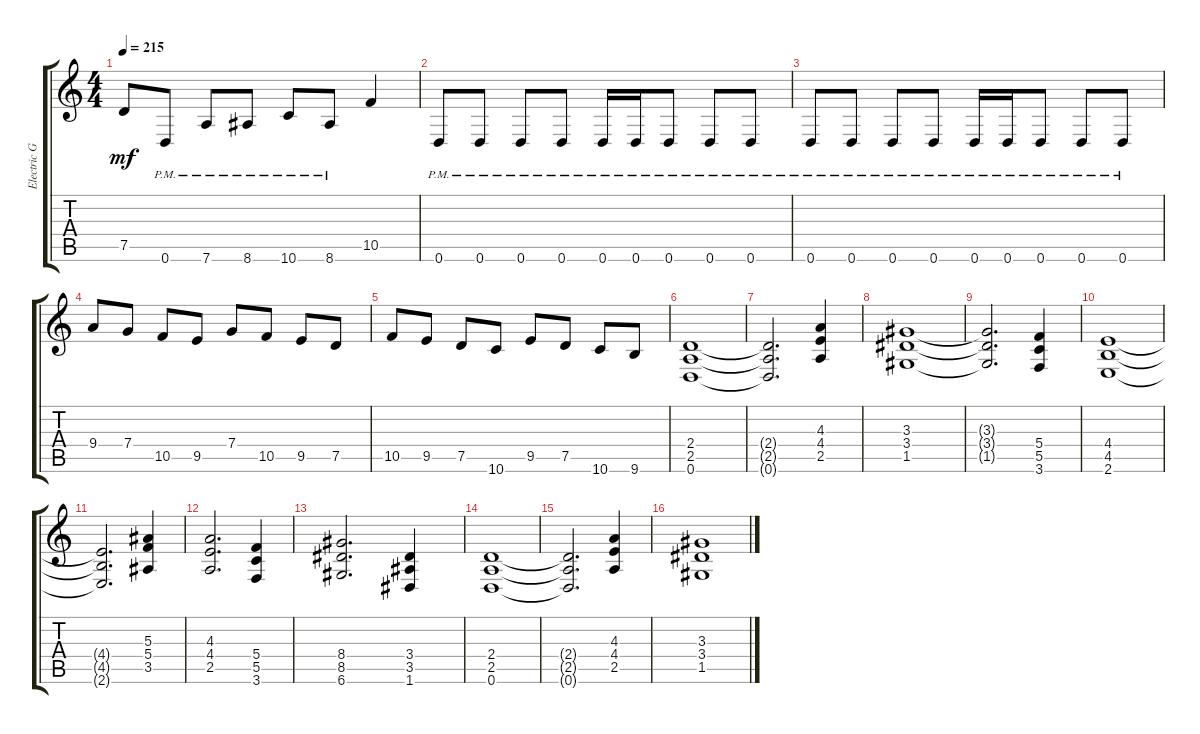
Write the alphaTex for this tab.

\track ("Electric Guitar" "Electric G") {instrument distortionguitar}
\staff {score tabs}
\tuning (D4 A3 F3 C3 G2 D2) {hide}
\ts (4 4)
\tempo 215
\clef g2
\ks c
7.5.8{dy mf} 0.6{pm}.8 7.6{pm}.8 8.6{pm}.8 10.6{pm}.8 8.6{pm}.8 10.5.4 |
0.6{pm}.8 0.6{pm}.8 0.6{pm}.8 0.6{pm}.8 0.6{pm}.16 0.6{pm}.16 0.6{pm}.8 0.6{pm}.8 0.6{pm}.8 |
0.6{pm}.8 0.6{pm}.8 0.6{pm}.8 0.6{pm}.8 0.6{pm}.16 0.6{pm}.16 0.6{pm}.8 0.6{pm}.8 0.6{pm}.8 |
9.4.8 7.4.8 10.5.8 9.5.8 7.4.8 10.5.8 9.5.8 7.5.8 |
10.5.8 9.5.8 7.5.8 10.6.8 9.5.8 7.5.8 10.6.8 9.6.8 |
(2.4 2.5 0.6).1 |
(2.4{t} 2.5{t} 0.6{t}).2{d} (4.3 4.4 2.5).4 |
(3.3 3.4 1.5).1 |
(3.3{t} 3.4{t} 1.5{t}).2{d} (5.4 5.5 3.6).4 |
(4.4 4.5 2.6).1 |
(4.4{t} 4.5{t} 2.6{t}).2{d} (5.3 5.4 3.5).4 |
(4.3 4.4 2.5).2{d} (5.4 5.5 3.6).4 |
(8.4 8.5 6.6).2{d} (3.4 3.5 1.6).4 |
(2.4 2.5 0.6).1 |
(2.4{t} 2.5{t} 0.6{t}).2{d} (4.3 4.4 2.5).4 |
(3.3 3.4 1.5).1
